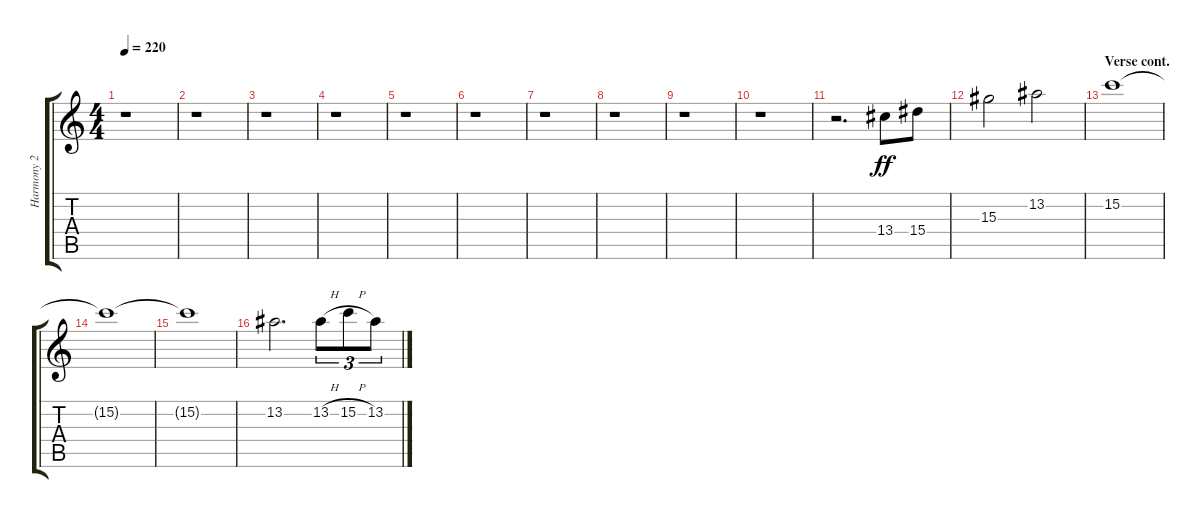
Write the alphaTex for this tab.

\track ("Harmony 2" "Harmony 2") {instrument overdrivenguitar}
\staff {score tabs}
\tuning (D4 A3 F3 C3 G2 C2) {hide}
\ts (4 4)
\tempo 220
\clef g2
\ks aminor
r.1{dy ff} |
r.1 |
r.1 |
r.1 |
r.1 |
r.1 |
r.1 |
r.1 |
r.1 |
r.1 |
r.2{d} 13.4.8 15.4.8 |
15.3.2 13.2.2 |
\section ("" "Verse cont.")
15.2.1 |
15.2{t}.1 |
15.2{t}.1 |
13.2.2{d} 13.2{h}.8{tu (3 2)} 15.2{h}.8{tu (3 2)} 13.2.8{tu (3 2)}
